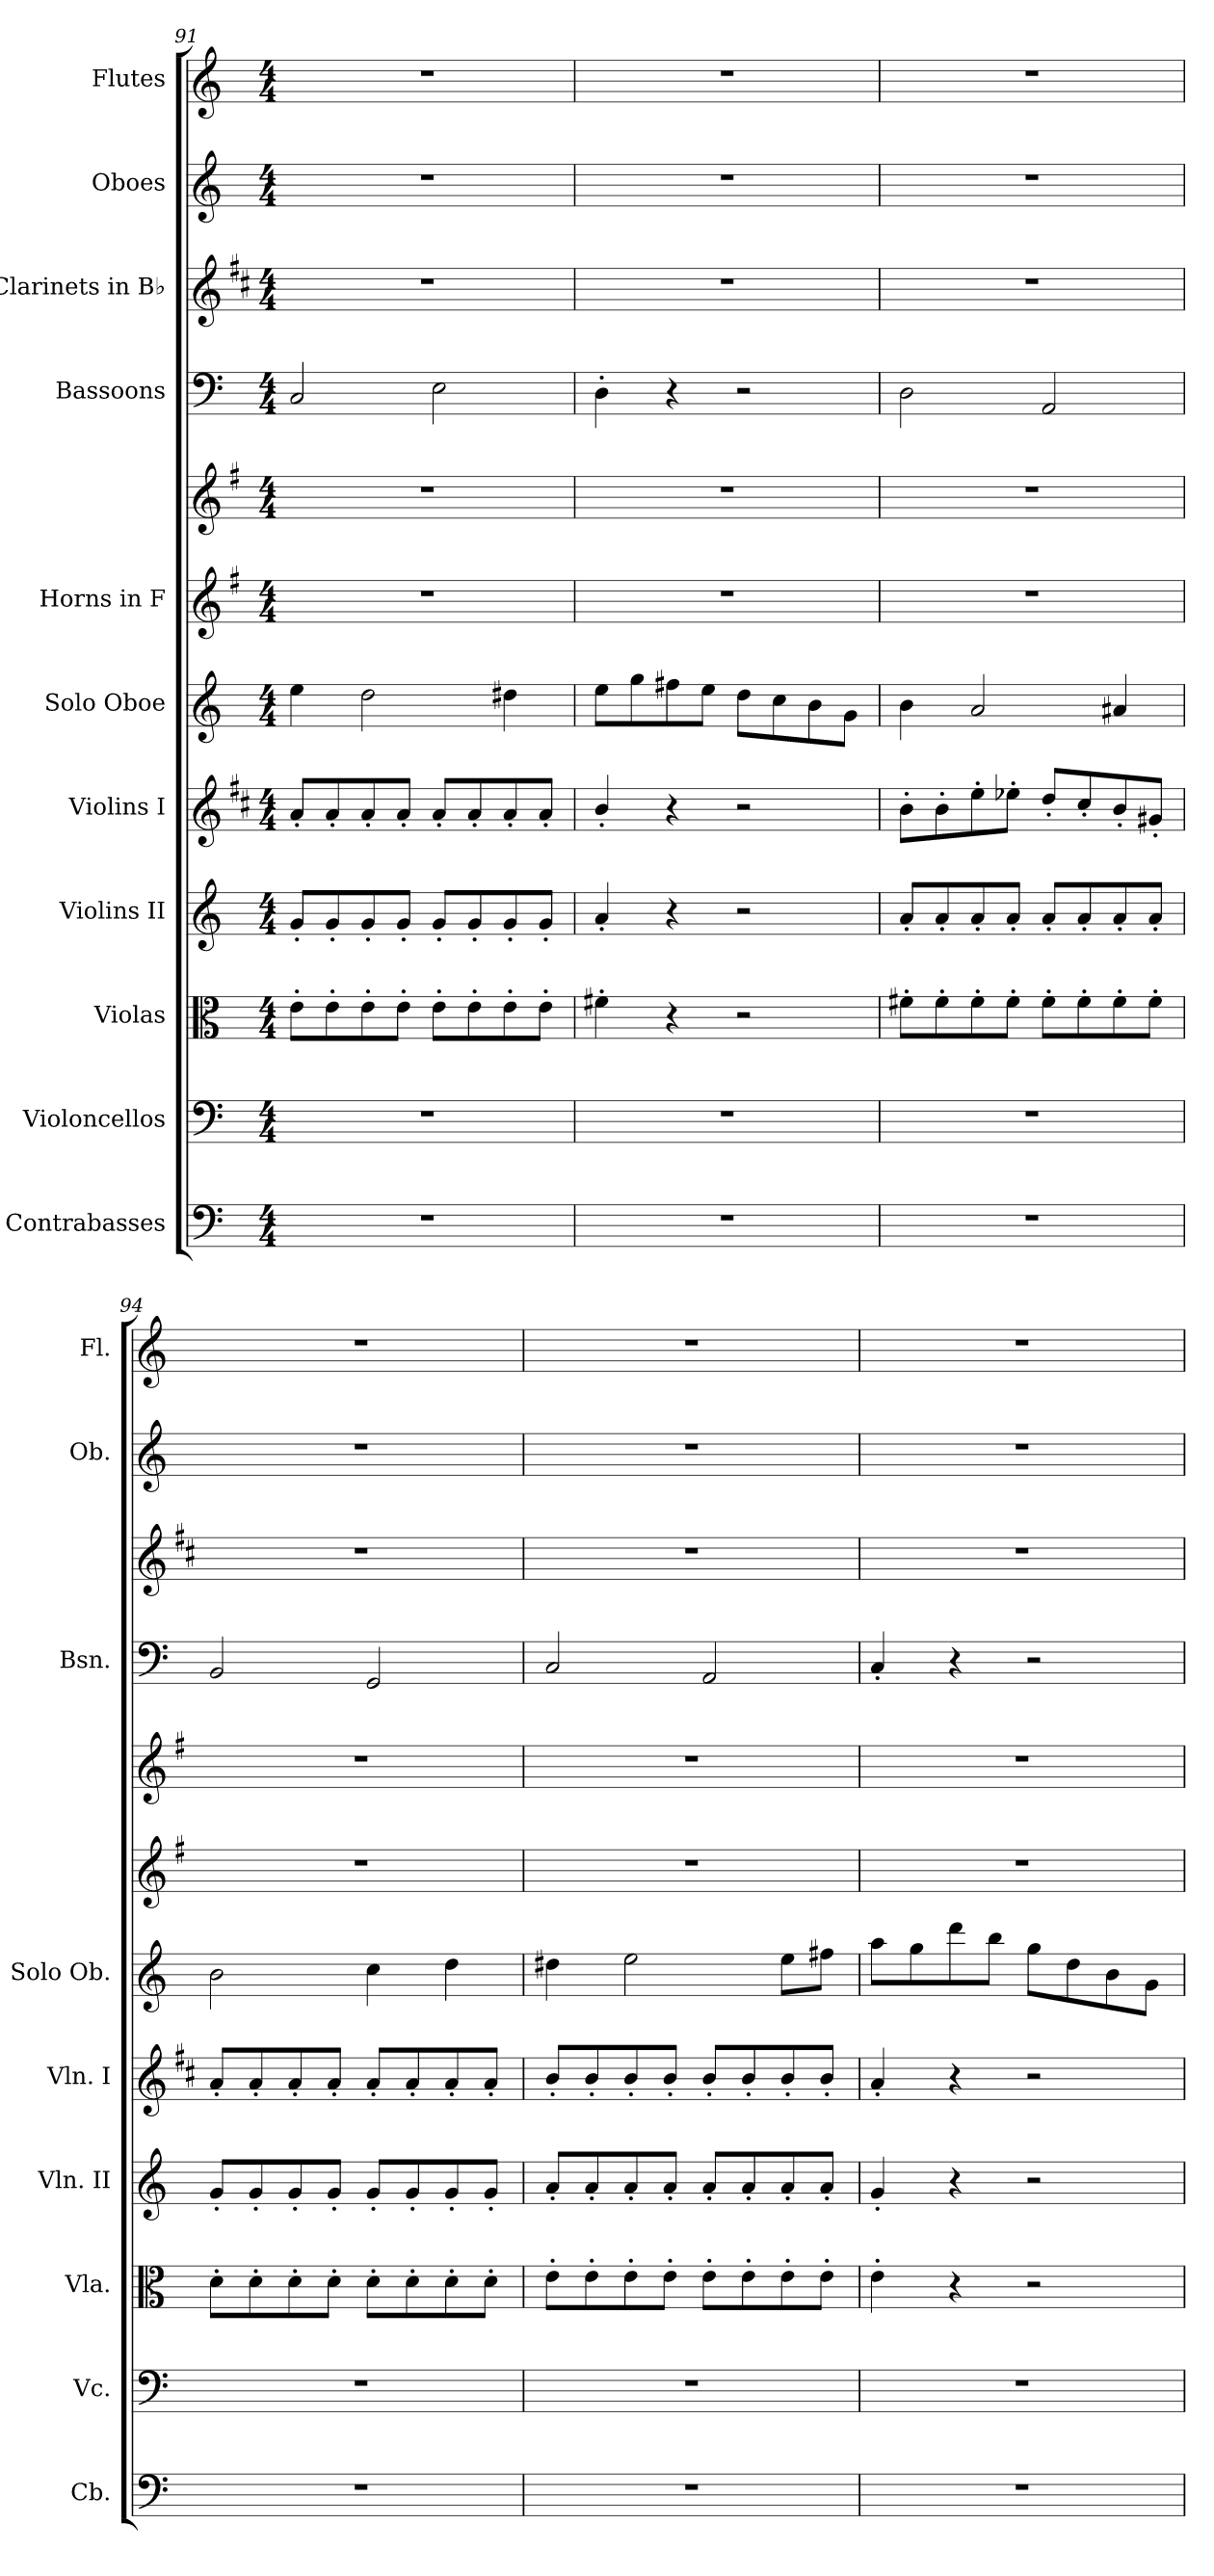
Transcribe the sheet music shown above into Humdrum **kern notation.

**kern	**kern	**kern	**kern	**kern	**kern	**kern	**kern	**kern	**kern	**kern	**kern
*part11	*part10	*part9	*part8	*part7	*part6	*part5	*part5	*part4	*part3	*part2	*part1
*staff12	*staff11	*staff10	*staff9	*staff8	*staff7	*staff6	*staff5	*staff4	*staff3	*staff2	*staff1
*I"Contrabasses	*I"Violoncellos	*I"Violas	*I"Violins II	*I"Violins I	*I"Solo Oboe	*I"Horns in F	*	*I"Bassoons	*I"Clarinets in B♭	*I"Oboes	*I"Flutes
*I'Cb.	*I'Vc.	*I'Vla.	*I'Vln. II	*I'Vln. I	*I'Solo Ob.	*	*	*I'Bsn.	*	*I'Ob.	*I'Fl.
*clefF4	*clefF4	*clefC3	*clefG2	*clefG2	*clefG2	*clefG2	*clefG2	*clefF4	*clefG2	*clefG2	*clefG2
*ITrd7c12	*	*	*	*ITrd1c2	*	*ITrd4c7	*ITrd4c7	*	*ITrd1c2	*	*
*k[]	*k[]	*k[]	*k[]	*k[]	*k[]	*k[]	*k[]	*k[]	*k[]	*k[]	*k[]
*M4/4	*M4/4	*M4/4	*M4/4	*M4/4	*M4/4	*M4/4	*M4/4	*M4/4	*M4/4	*M4/4	*M4/4
=91	=91	=91	=91	=91	=91	=91	=91	=91	=91	=91	=91
1r	1r	8e'\L	8g'/L	8g'/L	4ee\	1r	1r	2C/	1r	1r	1r
.	.	8e'\	8g'/	8g'/	.	.	.	.	.	.	.
.	.	8e'\	8g'/	8g'/	2dd\	.	.	.	.	.	.
.	.	8e'\J	8g'/J	8g'/J	.	.	.	.	.	.	.
.	.	8e'\L	8g'/L	8g'/L	.	.	.	2E\	.	.	.
.	.	8e'\	8g'/	8g'/	.	.	.	.	.	.	.
.	.	8e'\	8g'/	8g'/	4dd#X\	.	.	.	.	.	.
.	.	8e'\J	8g'/J	8g'/J	.	.	.	.	.	.	.
=92	=92	=92	=92	=92	=92	=92	=92	=92	=92	=92	=92
1r	1r	4f#X'\	4a'/	4a'/	8ee\L	1r	1r	4D'\	1r	1r	1r
.	.	.	.	.	8gg\	.	.	.	.	.	.
.	.	4r	4r	4r	8ff#X\	.	.	4r	.	.	.
.	.	.	.	.	8ee\J	.	.	.	.	.	.
.	.	2r	2r	2r	8dd\L	.	.	2r	.	.	.
.	.	.	.	.	8cc\	.	.	.	.	.	.
.	.	.	.	.	8b\	.	.	.	.	.	.
.	.	.	.	.	8g\J	.	.	.	.	.	.
=93	=93	=93	=93	=93	=93	=93	=93	=93	=93	=93	=93
1r	1r	8f#X'\L	8a'/L	8a'\L	4b\	1r	1r	2D\	1r	1r	1r
.	.	8f#'\	8a'/	8a'\	.	.	.	.	.	.	.
.	.	8f#'\	8a'/	8dd'\	2a/	.	.	.	.	.	.
.	.	8f#'\J	8a'/J	8dd-X'\J	.	.	.	.	.	.	.
.	.	8f#'\L	8a'/L	8cc'/L	.	.	.	2AA/	.	.	.
.	.	8f#'\	8a'/	8b'/	.	.	.	.	.	.	.
.	.	8f#'\	8a'/	8a'/	4a#X/	.	.	.	.	.	.
.	.	8f#'\J	8a'/J	8f#X'/J	.	.	.	.	.	.	.
!!LO:LB:g=z
=94	=94	=94	=94	=94	=94	=94	=94	=94	=94	=94	=94
1r	1r	8d'\L	8g'/L	8g'/L	2b\	1r	1r	2BB/	1r	1r	1r
.	.	8d'\	8g'/	8g'/	.	.	.	.	.	.	.
.	.	8d'\	8g'/	8g'/	.	.	.	.	.	.	.
.	.	8d'\J	8g'/J	8g'/J	.	.	.	.	.	.	.
.	.	8d'\L	8g'/L	8g'/L	4cc\	.	.	2GG/	.	.	.
.	.	8d'\	8g'/	8g'/	.	.	.	.	.	.	.
.	.	8d'\	8g'/	8g'/	4dd\	.	.	.	.	.	.
.	.	8d'\J	8g'/J	8g'/J	.	.	.	.	.	.	.
=95	=95	=95	=95	=95	=95	=95	=95	=95	=95	=95	=95
1r	1r	8e'\L	8a'/L	8a'/L	4dd#X\	1r	1r	2C/	1r	1r	1r
.	.	8e'\	8a'/	8a'/	.	.	.	.	.	.	.
.	.	8e'\	8a'/	8a'/	2ee\	.	.	.	.	.	.
.	.	8e'\J	8a'/J	8a'/J	.	.	.	.	.	.	.
.	.	8e'\L	8a'/L	8a'/L	.	.	.	2AA/	.	.	.
.	.	8e'\	8a'/	8a'/	.	.	.	.	.	.	.
.	.	8e'\	8a'/	8a'/	8ee\L	.	.	.	.	.	.
.	.	8e'\J	8a'/J	8a'/J	8ff#X\J	.	.	.	.	.	.
=96	=96	=96	=96	=96	=96	=96	=96	=96	=96	=96	=96
1r	1r	4e'\	4g'/	4g'/	8aa\L	1r	1r	4C'/	1r	1r	1r
.	.	.	.	.	8gg\	.	.	.	.	.	.
.	.	4r	4r	4r	8ddd\	.	.	4r	.	.	.
.	.	.	.	.	8bb\J	.	.	.	.	.	.
.	.	2r	2r	2r	8gg\L	.	.	2r	.	.	.
.	.	.	.	.	8dd\	.	.	.	.	.	.
.	.	.	.	.	8b\	.	.	.	.	.	.
.	.	.	.	.	8g\J	.	.	.	.	.	.
=	=	=	=	=	=	=	=	=	=	=	=
*-	*-	*-	*-	*-	*-	*-	*-	*-	*-	*-	*-
